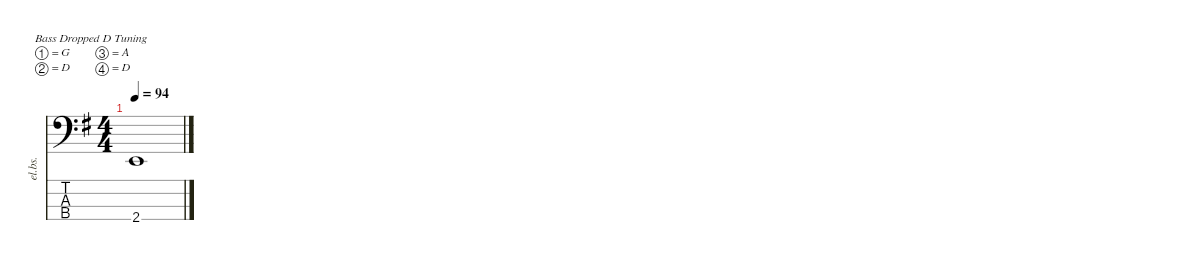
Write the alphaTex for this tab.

\defaultSystemsLayout 4
\hideDynamics
\bracketExtendMode nobrackets
\otherSystemsTrackNameOrientation horizontal
\track ("Bass" "el.bs.") {defaultSystemsLayout 8 instrument electricbassfinger}
\staff {score tabs}
\tuning (G2 D2 A1 D1)
\ts (4 4)
\tempo 94
\clef f4
\ks eminor
2.4{t acc forcenatural}.1{dy f beam Up}
